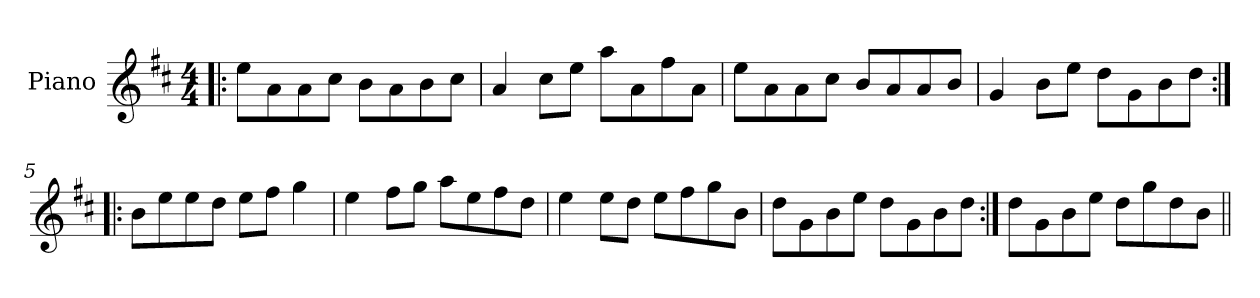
**kern
*part1
*staff1
*I"Piano
*I'Pno
*clefG2
*k[f#c#]
*A:mix
*M4/4
=1!|:
8ee\L
8a\
8a\
8cc#\J
8b\L
8a\
8b\
8cc#\J
=2
4a/
8cc#\L
8ee\J
8aa\L
8a\
8ff#\
8a\J
=3
8ee\L
8a\
8a\
8cc#\J
8b/L
8a/
8a/
8b/J
=4
4g/
8b\L
8ee\J
8dd\L
8g\
8b\
8dd\J
=5:|!|:
8b\L
8ee\
8ee\
8dd\J
8ee\L
8ff#\J
4gg\
=6
4ee\
8ff#\L
8gg\J
8aa\L
8ee\
8ff#\
8dd\J
=7
4ee\
8ee\L
8dd\J
8ee\L
8ff#\
8gg\
8b\J
=8
8dd\L
8g\
8b\
8ee\J
8dd\L
8g\
8b\
8dd\J
=9:|!
8dd\L
8g\
8b\
8ee\J
8dd\L
8gg\
8dd\
8b\J
=||
*-
